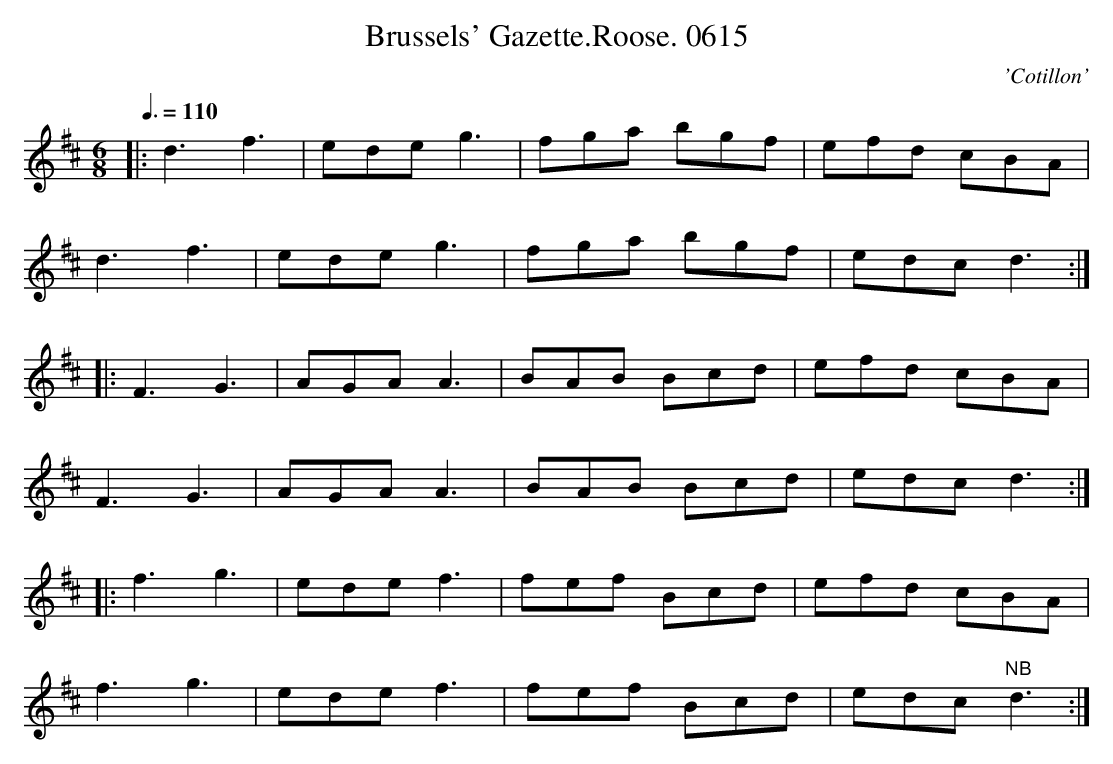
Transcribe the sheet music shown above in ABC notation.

X:1
T:Brussels' Gazette.Roose. 0615
C:'Cotillon'
M:6/8
L:1/8
Q:3/8=110
K:D
|:d3f3|ede g3|fga bgf|efd cBA|
d3f3|ede g3|fga bgf|edc d3:|
|:F3G3|AGA A3|BAB Bcd|efd cBA|
F3G3|AGA A3|BAB Bcd|edc d3:|
|:f3g3|ede f3|fef Bcd|efd cBA|
f3g3|ede f3|fef Bcd|edc "NB"d3:|
